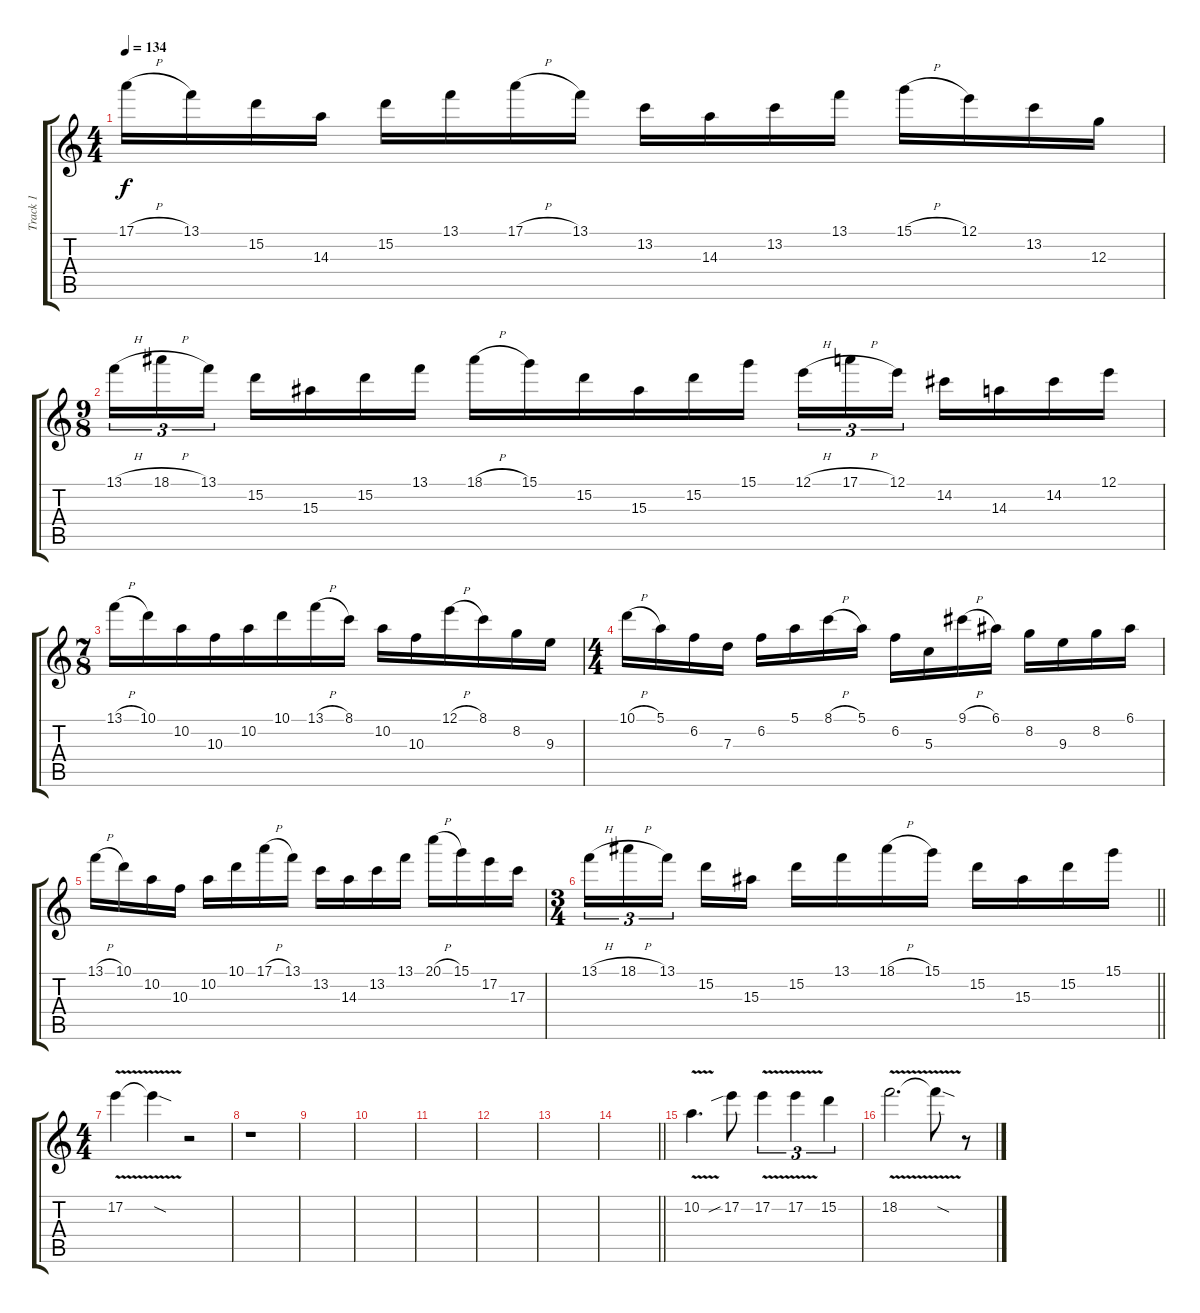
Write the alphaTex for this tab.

\track ("Track 1" "Track 1") {instrument distortionguitar}
\staff {score tabs}
\tuning (E4 B3 G3 D3 A2 E2) {hide}
\ts (4 4)
\tempo 134
\clef g2
\ks c
17.1{h}.16{dy f} 13.1.16 15.2.16 14.3.16 15.2.16 13.1.16 17.1{h}.16 13.1.16 13.2.16 14.3.16 13.2.16 13.1.16 15.1{h}.16 12.1.16 13.2.16 12.3.16 |
\ts (9 8)
13.1{h}.16{tu (3 2)} 18.1{h}.16{tu (3 2)} 13.1.16{tu (3 2) beam splitsecondary} 15.2.16 15.3.16 15.2.16 13.1.16 18.1{h}.16 15.1.16 15.2.16 15.3.16 15.2.16 15.1.16 12.1{h}.16{tu (3 2)} 17.1{h}.16{tu (3 2)} 12.1.16{tu (3 2) beam splitsecondary} 14.2.16 14.3.16 14.2.16 12.1.16 |
\ts (7 8)
13.1{h}.16 10.1.16 10.2.16 10.3.16 10.2.16 10.1.16 13.1{h}.16 8.1.16 10.2.16 10.3.16 12.1{h}.16 8.1.16 8.2.16 9.3.16 |
\ts (4 4)
10.1{h}.16 5.1.16 6.2.16 7.3.16 6.2.16 5.1.16 8.1{h}.16 5.1.16 6.2.16 5.3.16 9.1{h}.16 6.1.16 8.2.16 9.3.16 8.2.16 6.1.16 |
13.1{h}.16 10.1.16 10.2.16 10.3.16 10.2.16 10.1.16 17.1{h}.16 13.1.16 13.2.16 14.3.16 13.2.16 13.1.16 20.1{h}.16 15.1.16 17.2.16 17.3.16 |
\ts (3 4)
\barLineRight lightlight
13.1{h}.16{tu (3 2)} 18.1{h}.16{tu (3 2)} 13.1.16{tu (3 2) beam splitsecondary} 15.2.16 15.3.16 15.2.16 13.1.16 18.1{h}.16 15.1.16 15.2.16 15.3.16 15.2.16 15.1.16 |
\ts (4 4)
17.2{v}.4 17.2{sod t}.4 r.2 |
r.1 |
|
|
|
|
|
\barLineRight lightlight
|
10.2{v}.4{d} 17.2{sib}.8 17.2{v}.4{tu (3 2)} 17.2{v}.4{tu (3 2)} 15.2.4{tu (3 2)} |
18.2{v}.2{d} 18.2{sod t}.8 r.8
